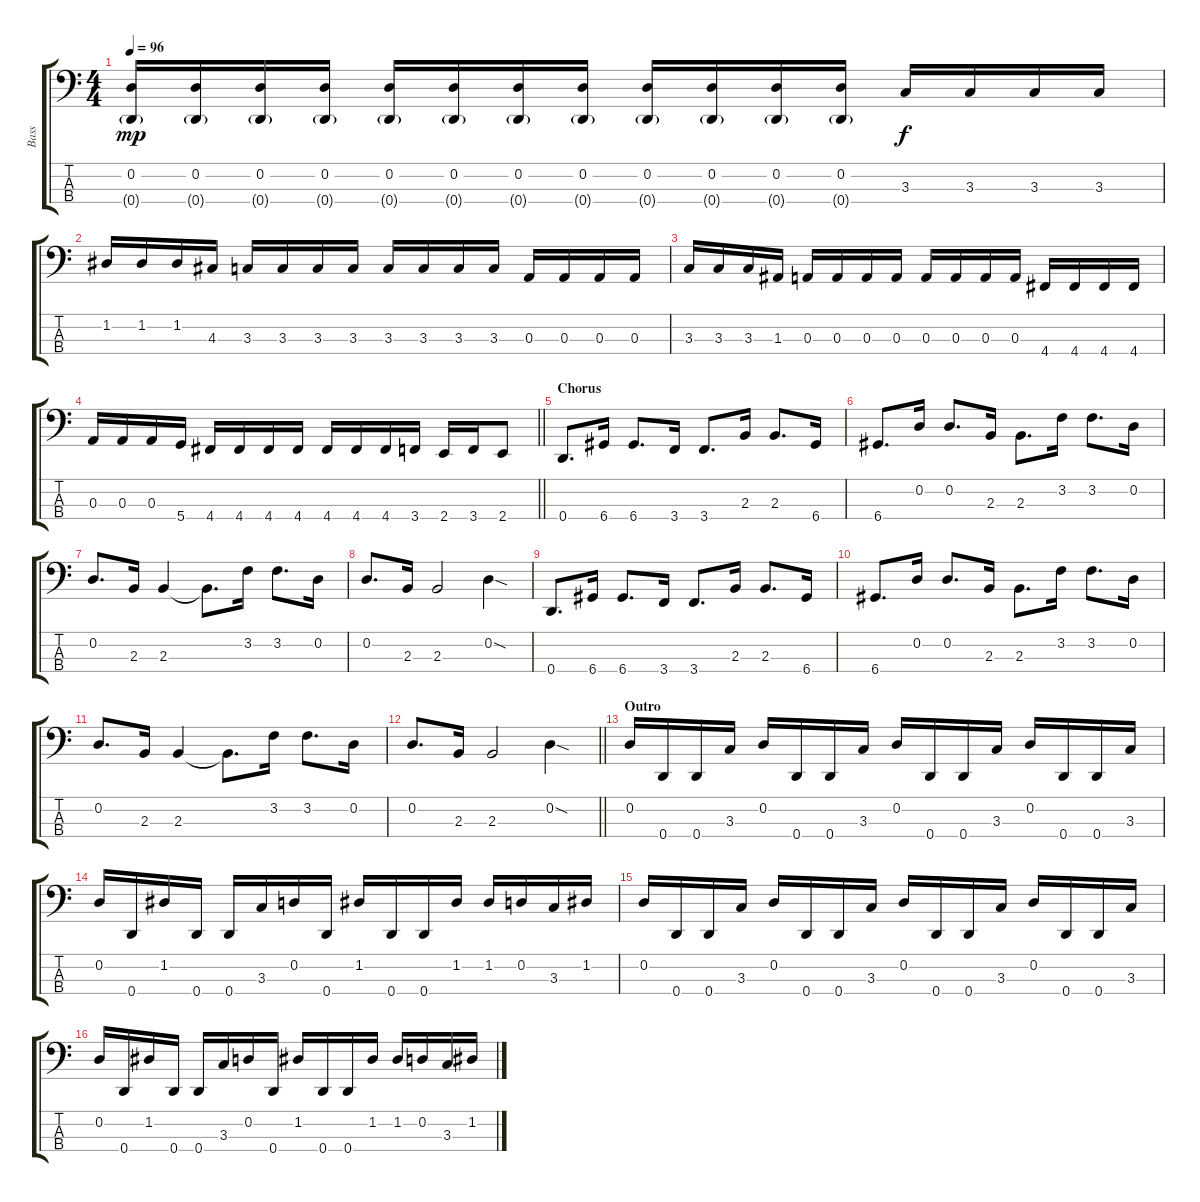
\track ("Bass" "Bass") {instrument electricbassfinger}
\staff {score tabs}
\tuning (G2 D2 A1 D1) {hide}
\ts (4 4)
\tempo 96
\clef f4
\ks c
(0.2 0.4{g}).16{dy mp} (0.2 0.4{g}).16 (0.2 0.4{g}).16 (0.2 0.4{g}).16 (0.2 0.4{g}).16 (0.2 0.4{g}).16 (0.2 0.4{g}).16 (0.2 0.4{g}).16 (0.2 0.4{g}).16 (0.2 0.4{g}).16 (0.2 0.4{g}).16 (0.2 0.4{g}).16 3.3.16{dy f} 3.3.16 3.3.16 3.3.16 |
1.2.16 1.2.16 1.2.16 4.3.16 3.3.16 3.3.16 3.3.16 3.3.16 3.3.16 3.3.16 3.3.16 3.3.16 0.3.16 0.3.16 0.3.16 0.3.16 |
3.3.16 3.3.16 3.3.16 1.3.16 0.3.16 0.3.16 0.3.16 0.3.16 0.3.16 0.3.16 0.3.16 0.3.16 4.4.16 4.4.16 4.4.16 4.4.16 |
\barLineRight lightlight
0.3.16 0.3.16 0.3.16 5.4.16 4.4.16 4.4.16 4.4.16 4.4.16 4.4.16 4.4.16 4.4.16 3.4.16 2.4.16 3.4.16 2.4.8 |
\section ("" "Chorus")
0.4.8{d} 6.4.16 6.4.8{d} 3.4.16 3.4.8{d} 2.3.16 2.3.8{d} 6.4.16 |
6.4.8{d} 0.2.16 0.2.8{d} 2.3.16 2.3.8{d} 3.2.16 3.2.8{d} 0.2.16 |
0.2.8{d} 2.3.16 2.3.4 2.3{t}.8{d} 3.2.16 3.2.8{d} 0.2.16 |
0.2.8{d} 2.3.16 2.3.2 0.2{sod}.4 |
0.4.8{d} 6.4.16 6.4.8{d} 3.4.16 3.4.8{d} 2.3.16 2.3.8{d} 6.4.16 |
6.4.8{d} 0.2.16 0.2.8{d} 2.3.16 2.3.8{d} 3.2.16 3.2.8{d} 0.2.16 |
0.2.8{d} 2.3.16 2.3.4 2.3{t}.8{d} 3.2.16 3.2.8{d} 0.2.16 |
\barLineRight lightlight
0.2.8{d} 2.3.16 2.3.2 0.2{sod}.4 |
\section ("" "Outro")
0.2.16 0.4.16 0.4.16 3.3.16 0.2.16 0.4.16 0.4.16 3.3.16 0.2.16 0.4.16 0.4.16 3.3.16 0.2.16 0.4.16 0.4.16 3.3.16 |
0.2.16 0.4.16 1.2.16 0.4.16 0.4.16 3.3.16 0.2.16 0.4.16 1.2.16 0.4.16 0.4.16 1.2.16 1.2.16 0.2.16 3.3.16 1.2.16 |
0.2.16 0.4.16 0.4.16 3.3.16 0.2.16 0.4.16 0.4.16 3.3.16 0.2.16 0.4.16 0.4.16 3.3.16 0.2.16 0.4.16 0.4.16 3.3.16 |
0.2.16 0.4.16 1.2.16 0.4.16 0.4.16 3.3.16 0.2.16 0.4.16 1.2.16 0.4.16 0.4.16 1.2.16 1.2.16 0.2.16 3.3.16 1.2.16
